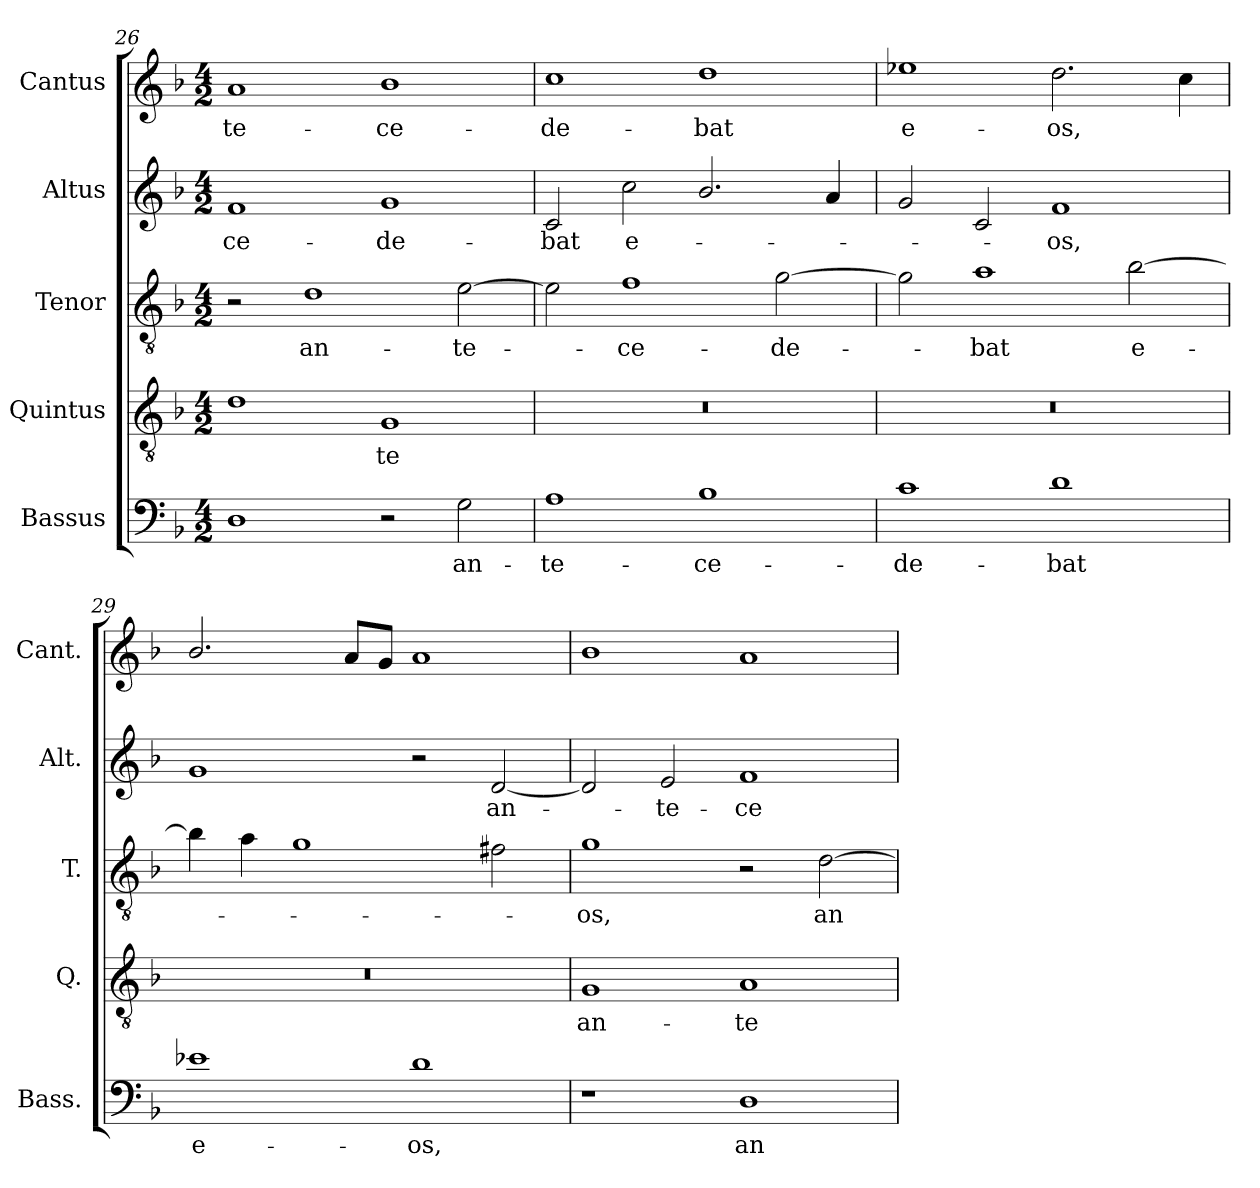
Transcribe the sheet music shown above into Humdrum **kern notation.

**kern	**text	**kern	**text	**kern	**text	**kern	**text	**kern	**text
*part5	*part5	*part4	*part4	*part3	*part3	*part2	*part2	*part1	*part1
*staff5	*staff5	*staff4	*staff4	*staff3	*staff3	*staff2	*staff2	*staff1	*staff1
*I"Bassus	*	*I"Quintus	*	*I"Tenor	*	*I"Altus	*	*I"Cantus	*
*I'Bass.	*	*I'Q.	*	*I'T.	*	*I'Alt.	*	*I'Cant.	*
*clefF4	*	*clefGv2	*	*clefGv2	*	*clefG2	*	*clefG2	*
*	*	*ITrd7c12	*	*ITrd7c12	*	*	*	*	*
*k[b-]	*	*k[b-]	*	*k[b-]	*	*k[b-]	*	*k[b-]	*
*F:	*	*F:	*	*F:	*	*F:	*	*F:	*
*M4/2	*	*M4/2	*	*M4/2	*	*M4/2	*	*M4/2	*
=26	=26	=26	=26	=26	=26	=26	=26	=26	=26
!	!	!	!	!	!	!	!LO:LY:b:color=#000000	!	!
!	!	!	!	!	!	!	!	!	!LO:LY:b:color=#000000
1Di	.	1Di	.	2r	.	1fi	-ce-	1ai	-te-
!	!	!	!	!	!LO:LY:b:color=#000000	!	!	!	!
.	.	.	.	1Di	an-	.	.	.	.
!	!	!	!LO:LY:b:color=#000000	!	!	!	!	!	!
!	!	!	!	!	!	!	!LO:LY:b:color=#000000	!	!
!	!	!	!	!	!	!	!	!	!LO:LY:b:color=#000000
2r	.	1GGi	-te	.	.	1gi	-de-	1b-i	-ce-
!	!LO:LY:b:color=#000000	!	!	!	!	!	!	!	!
!	!	!	!	!	!LO:LY:b:color=#000000	!	!	!	!
2Gi\	an-	.	.	[2Ei\	-te-	.	.	.	.
=27	=27	=27	=27	=27	=27	=27	=27	=27	=27
!	!LO:LY:b:color=#000000	!LO:N:vis=1	!	!	!	!	!	!	!
!	!	!	!	!	!	!	!LO:LY:b:color=#000000	!	!
!	!	!	!	!	!	!	!	!	!LO:LY:b:color=#000000
1Ai	-te-	0r	.	2Ei\]	.	2ci/	-bat	1cci	-de-
!	!	!	!	!	!LO:LY:b:color=#000000	!	!	!	!
!	!	!	!	!	!	!	!LO:LY:b:color=#000000	!	!
.	.	.	.	1Fi	-ce-	2cci\	e-	.	.
!	!LO:LY:b:color=#000000	!	!	!	!	!	!	!	!
!	!	!	!	!	!	!	!	!	!LO:LY:b:color=#000000
1B-i	-ce-	.	.	.	.	2.b-i/	.	1ddi	-bat
!	!	!	!	!	!LO:LY:b:color=#000000	!	!	!	!
.	.	.	.	[2Gi\	-de-	.	.	.	.
.	.	.	.	.	.	4ai/	.	.	.
=28	=28	=28	=28	=28	=28	=28	=28	=28	=28
!	!LO:LY:b:color=#000000	!LO:N:vis=1	!	!	!	!	!	!	!
!	!	!	!	!	!	!	!	!	!LO:LY:b:color=#000000
1ci	-de-	0r	.	2Gi\]	.	2gi/	.	1ee-Xi	e-
!	!	!	!	!	!LO:LY:b:color=#000000	!	!	!	!
.	.	.	.	1Ai	-bat	2ci/	.	.	.
!	!LO:LY:b:color=#000000	!	!	!	!	!	!	!	!
!	!	!	!	!	!	!	!LO:LY:b:color=#000000	!	!
!	!	!	!	!	!	!	!	!	!LO:LY:b:color=#000000
1di	-bat	.	.	.	.	1fi	-os,	2.ddi\	-os,
!	!	!	!	!	!LO:LY:b:color=#000000	!	!	!	!
.	.	.	.	[2B-i\	e-	.	.	.	.
.	.	.	.	.	.	.	.	4cci\	.
=29	=29	=29	=29	=29	=29	=29	=29	=29	=29
!	!LO:LY:b:color=#000000	!LO:N:vis=1	!	!	!	!	!	!	!
1e-Xi	e-	0r	.	4B-i\]	.	1gi	.	2.b-i/	.
.	.	.	.	4Ai\	.	.	.	.	.
.	.	.	.	1Gi	.	.	.	.	.
.	.	.	.	.	.	.	.	8ai/L	.
.	.	.	.	.	.	.	.	8gi/J	.
!	!LO:LY:b:color=#000000	!	!	!	!	!	!	!	!
1di	-os,	.	.	.	.	2r	.	1ai	.
!	!	!	!	!	!	!	!LO:LY:b:color=#000000	!	!
.	.	.	.	2F#Xi\	.	[2di/	an-	.	.
=30	=30	=30	=30	=30	=30	=30	=30	=30	=30
!	!	!	!LO:LY:b:color=#000000	!	!	!	!	!	!
!	!	!	!	!	!LO:LY:b:color=#000000	!	!	!	!
1r	.	1GGi	an-	1Gi	-os,	2di/]	.	1b-i	.
!	!	!	!	!	!	!	!LO:LY:b:color=#000000	!	!
.	.	.	.	.	.	2ei/	-te-	.	.
!	!LO:LY:b:color=#000000	!	!	!	!	!	!	!	!
!	!	!	!LO:LY:b:color=#000000	!	!	!	!	!	!
!	!	!	!	!	!	!	!LO:LY:b:color=#000000	!	!
1Di	an-	1AAi	-te-	2r	.	1fi	-ce-	1ai	.
!	!	!	!	!	!LO:LY:b:color=#000000	!	!	!	!
.	.	.	.	[2Di\	an-	.	.	.	.
=	=	=	=	=	=	=	=	=	=
*-	*-	*-	*-	*-	*-	*-	*-	*-	*-
